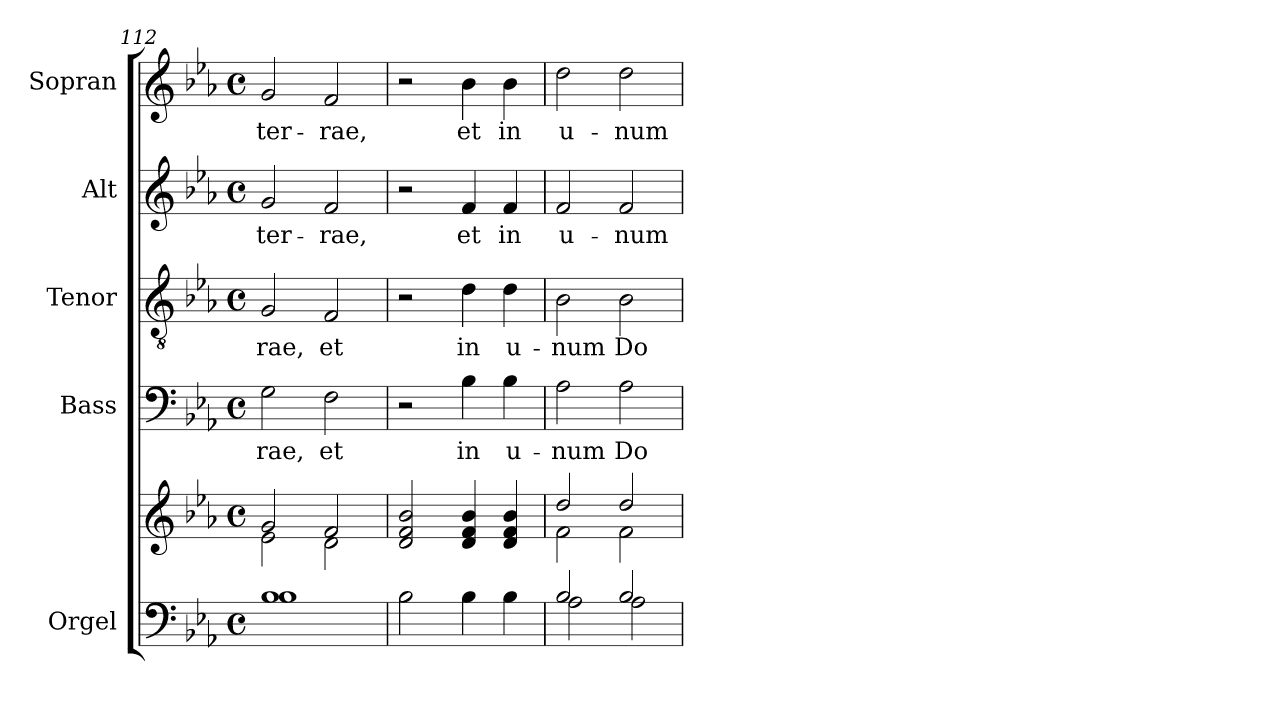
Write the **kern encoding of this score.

**kern	**kern	**kern	**text	**kern	**text	**kern	**text	**kern	**text
*part5	*part5	*part4	*part4	*part3	*part3	*part2	*part2	*part1	*part1
*staff6	*staff5	*staff4	*staff4	*staff3	*staff3	*staff2	*staff2	*staff1	*staff1
*I"Orgel	*	*I"Bass	*	*I"Tenor	*	*I"Alt	*	*I"Sopran	*
*I'Org.	*	*I'B.	*	*I'T.	*	*I'A.	*	*I'S.	*
*clefF4	*clefG2	*clefF4	*	*clefGv2	*	*clefG2	*	*clefG2	*
*k[b-e-a-]	*k[b-e-a-]	*k[b-e-a-]	*	*k[b-e-a-]	*	*k[b-e-a-]	*	*k[b-e-a-]	*
*E-:	*E-:	*E-:	*	*E-:	*	*E-:	*	*E-:	*
*M4/4	*M4/4	*M4/4	*	*M4/4	*	*M4/4	*	*M4/4	*
*met(c)	*met(c)	*met(c)	*	*met(c)	*	*met(c)	*	*met(c)	*
=112	=112	=112	=112	=112	=112	=112	=112	=112	=112
*^	*^	*	*	*	*	*	*	*	*
!	!	!	!	!	!LO:LY:b	!	!LO:LY:b	!	!LO:LY:b	!	!LO:LY:b
1B-	1B-	2g/	2e-\	2G\	-rae,	2G/	-rae,	2g/	ter-	2g/	ter-
!	!	!	!	!	!LO:LY:b	!	!LO:LY:b	!	!LO:LY:b	!	!LO:LY:b
.	.	2f/	2d\	2F\	et	2F/	et	2f/	-rae,	2f/	-rae,
*v	*v	*	*	*	*	*	*	*	*	*	*
*	*v	*v	*	*	*	*	*	*	*	*
=113	=113	=113	=113	=113	=113	=113	=113	=113	=113
2B-\	2d/ 2f/ 2b-/	2r	.	2r	.	2r	.	2r	.
!	!	!	!LO:LY:b	!	!LO:LY:b	!	!LO:LY:b	!	!LO:LY:b
4B-\	4d/ 4f/ 4b-/	4B-\	in	4d\	in	4f/	et	4b-\	et
!	!	!	!LO:LY:b	!	!LO:LY:b	!	!LO:LY:b	!	!LO:LY:b
4B-\	4d/ 4f/ 4b-/	4B-\	u-	4d\	u-	4f/	in	4b-\	in
=114	=114	=114	=114	=114	=114	=114	=114	=114	=114
*^	*^	*	*	*	*	*	*	*	*
!	!	!	!	!	!LO:LY:b	!	!LO:LY:b	!	!LO:LY:b	!	!LO:LY:b
2B-/	2A-\	2dd/	2f\	2A-\	-num	2B-\	-num	2f/	u-	2dd\	u-
!	!	!	!	!	!LO:LY:b	!	!LO:LY:b	!	!LO:LY:b	!	!LO:LY:b
2B-/	2A-\	2dd/	2f\	2A-\	Do-	2B-\	Do-	2f/	-num	2dd\	-num
*v	*v	*	*	*	*	*	*	*	*	*	*
*	*v	*v	*	*	*	*	*	*	*	*
=	=	=	=	=	=	=	=	=	=
*-	*-	*-	*-	*-	*-	*-	*-	*-	*-
